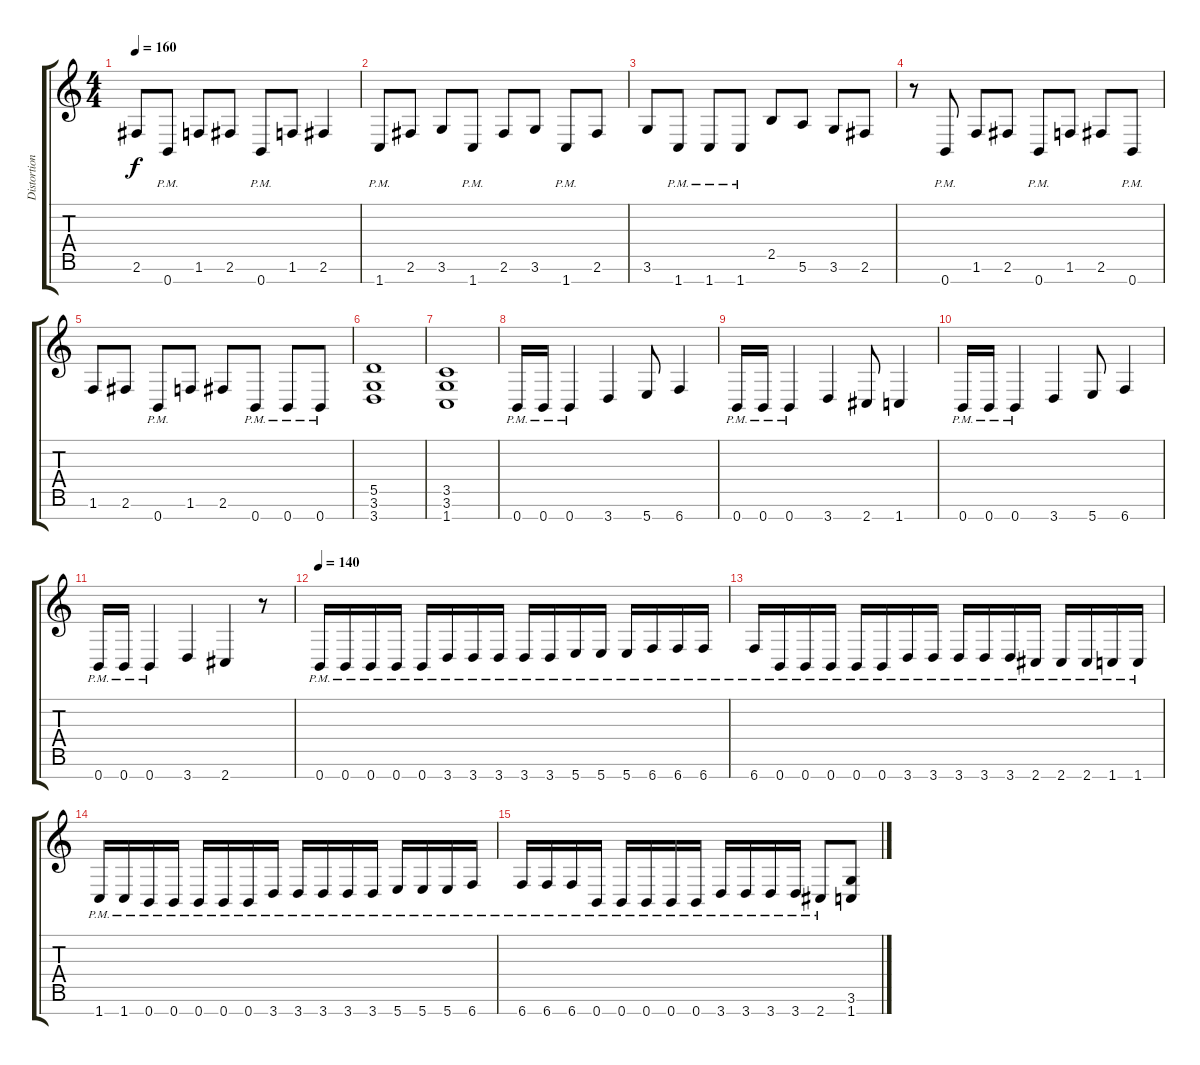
\track ("Distortion Guitar" "Distortion") {instrument distortionguitar}
\staff {score tabs}
\tuning (E4 B3 G3 D3 A2 E2 B1) {hide}
\ts (4 4)
\tempo 160
\clef g2
\ks c
2.6.8{dy f} 0.7{pm}.8 1.6.8 2.6.8 0.7{pm}.8 1.6.8 2.6.4 |
1.7{pm}.8 2.6.8 3.6.8 1.7{pm}.8 2.6.8 3.6.8 1.7{pm}.8 2.6.8 |
3.6.8 1.7{pm}.8 1.7{pm}.8 1.7{pm}.8 2.5.8 5.6.8 3.6.8 2.6.8 |
r.8 0.7{pm}.8 1.6.8 2.6.8 0.7{pm}.8 1.6.8 2.6.8 0.7{pm}.8 |
1.6.8 2.6.8 0.7{pm}.8 1.6.8 2.6.8 0.7{pm}.8 0.7{pm}.8 0.7{pm}.8 |
(5.5 3.6 3.7).1 |
(3.5 3.6 1.7).1 |
0.7{pm}.16 0.7{pm}.16 0.7{pm}.4 3.7.4 5.7.8 6.7.4 |
0.7{pm}.16 0.7{pm}.16 0.7{pm}.4 3.7.4 2.7.8 1.7.4 |
0.7{pm}.16 0.7{pm}.16 0.7{pm}.4 3.7.4 5.7.8 6.7.4 |
0.7{pm}.16 0.7{pm}.16 0.7{pm}.4 3.7.4 2.7.4 r.8 |
\tempo 140
0.7{pm}.16 0.7{pm}.16 0.7{pm}.16 0.7{pm}.16 0.7{pm}.16 3.7{pm}.16 3.7{pm}.16 3.7{pm}.16 3.7{pm}.16 3.7{pm}.16 5.7{pm}.16 5.7{pm}.16 5.7{pm}.16 6.7{pm}.16 6.7{pm}.16 6.7{pm}.16 |
6.7{pm}.16 0.7{pm}.16 0.7{pm}.16 0.7{pm}.16 0.7{pm}.16 0.7{pm}.16 3.7{pm}.16 3.7{pm}.16 3.7{pm}.16 3.7{pm}.16 3.7{pm}.16 2.7{pm}.16 2.7{pm}.16 2.7{pm}.16 1.7{pm}.16 1.7{pm}.16 |
1.7{pm}.16 1.7{pm}.16 0.7{pm}.16 0.7{pm}.16 0.7{pm}.16 0.7{pm}.16 0.7{pm}.16 3.7{pm}.16 3.7{pm}.16 3.7{pm}.16 3.7{pm}.16 3.7{pm}.16 5.7{pm}.16 5.7{pm}.16 5.7{pm}.16 6.7{pm}.16 |
6.7{pm}.16 6.7{pm}.16 6.7{pm}.16 0.7{pm}.16 0.7{pm}.16 0.7{pm}.16 0.7{pm}.16 0.7{pm}.16 3.7{pm}.16 3.7{pm}.16 3.7{pm}.16 3.7{pm}.16 2.7{pm}.8 (3.6 1.7).8
